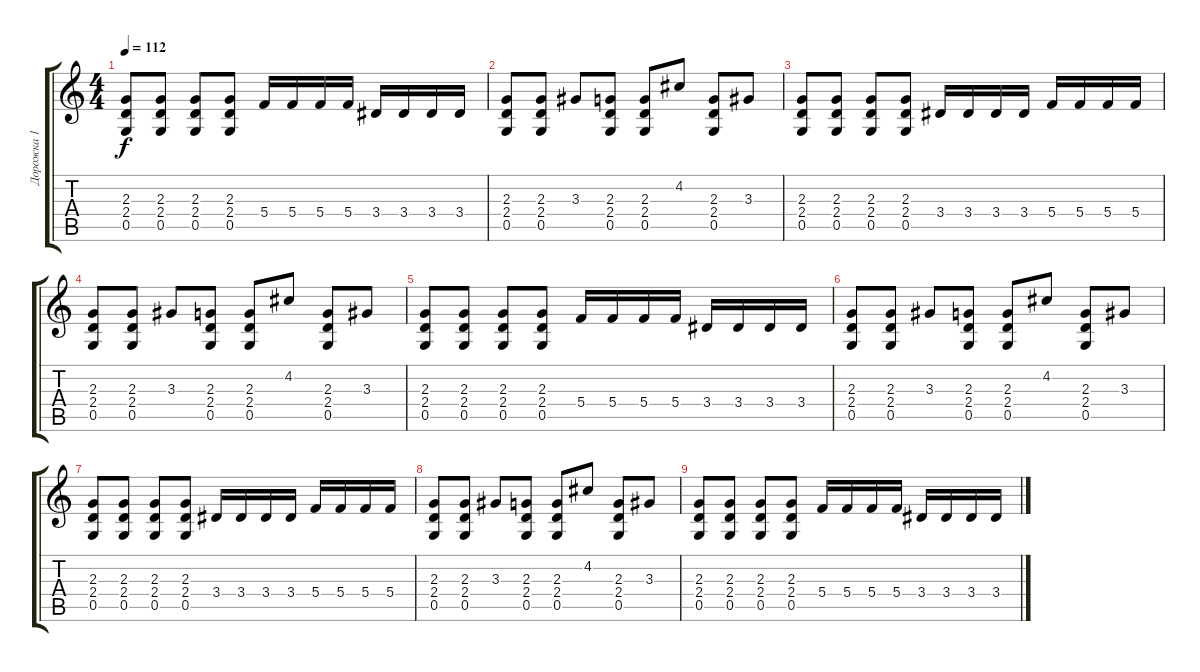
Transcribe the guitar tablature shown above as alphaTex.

\track ("Дорожка 1" "Дорожка 1") {instrument acousticguitarsteel}
\staff {score tabs}
\tuning (D4 A3 F3 C3 G2 C2) {hide}
\ts (4 4)
\tempo 112
\clef g2
\ks c
(2.3 2.4 0.5).8{dy f} (2.3 2.4 0.5).8 (2.3 2.4 0.5).8 (2.3 2.4 0.5).8 5.4.16 5.4.16 5.4.16 5.4.16 3.4.16 3.4.16 3.4.16 3.4.16 |
(2.3 2.4 0.5).8 (2.3 2.4 0.5).8 3.3.8 (2.3 2.4 0.5).8 (2.3 2.4 0.5).8 4.2.8 (2.3 2.4 0.5).8 3.3.8 |
(2.3 2.4 0.5).8 (2.3 2.4 0.5).8 (2.3 2.4 0.5).8 (2.3 2.4 0.5).8 3.4.16 3.4.16 3.4.16 3.4.16 5.4.16 5.4.16 5.4.16 5.4.16 |
(2.3 2.4 0.5).8 (2.3 2.4 0.5).8 3.3.8 (2.3 2.4 0.5).8 (2.3 2.4 0.5).8 4.2.8 (2.3 2.4 0.5).8 3.3.8 |
(2.3 2.4 0.5).8 (2.3 2.4 0.5).8 (2.3 2.4 0.5).8 (2.3 2.4 0.5).8 5.4.16 5.4.16 5.4.16 5.4.16 3.4.16 3.4.16 3.4.16 3.4.16 |
(2.3 2.4 0.5).8 (2.3 2.4 0.5).8 3.3.8 (2.3 2.4 0.5).8 (2.3 2.4 0.5).8 4.2.8 (2.3 2.4 0.5).8 3.3.8 |
(2.3 2.4 0.5).8 (2.3 2.4 0.5).8 (2.3 2.4 0.5).8 (2.3 2.4 0.5).8 3.4.16 3.4.16 3.4.16 3.4.16 5.4.16 5.4.16 5.4.16 5.4.16 |
(2.3 2.4 0.5).8 (2.3 2.4 0.5).8 3.3.8 (2.3 2.4 0.5).8 (2.3 2.4 0.5).8 4.2.8 (2.3 2.4 0.5).8 3.3.8 |
(2.3 2.4 0.5).8 (2.3 2.4 0.5).8 (2.3 2.4 0.5).8 (2.3 2.4 0.5).8 5.4.16 5.4.16 5.4.16 5.4.16 3.4.16 3.4.16 3.4.16 3.4.16
